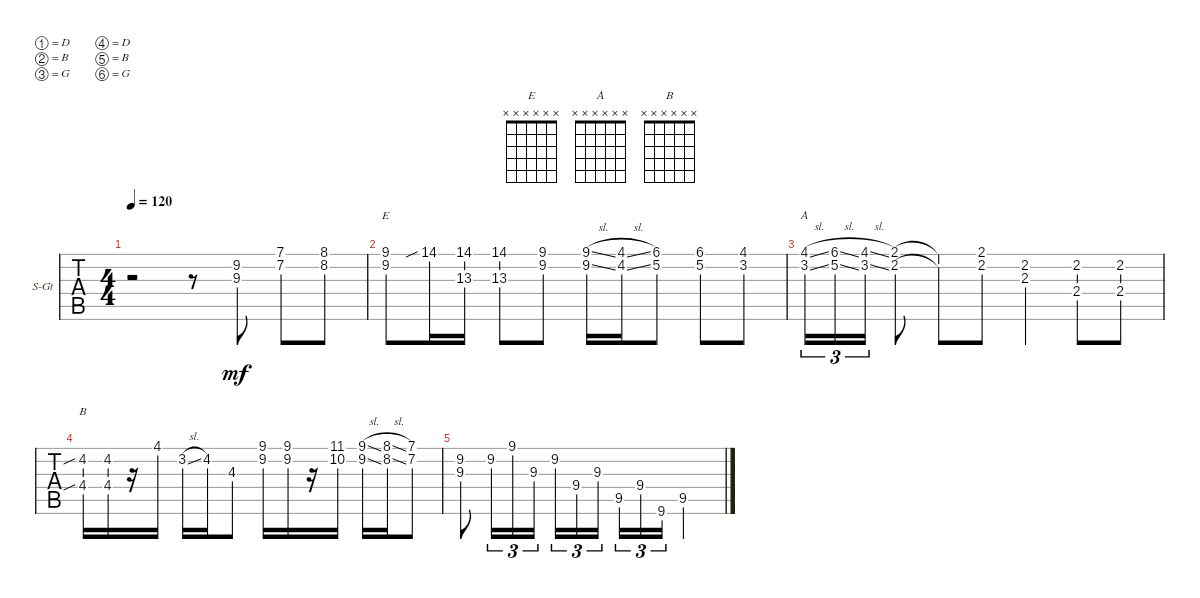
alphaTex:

\defaultSystemsLayout 4
\bracketExtendMode groupsimilarinstruments
\firstSystemTrackNameOrientation horizontal
\otherSystemsTrackNameOrientation horizontal
\track ("Steel Guitar" "S-Gt") {instrument acousticguitarsteel}
\staff {tabs}
\tuning (D4 B3 G3 D3 B2 G2)
\chord ("E" x x x x x x)
\chord ("A" x x x x x x)
\chord ("B" x x x x x x)
\ts (4 4)
\tempo 120
\clef g2
\ks c
r.2{dy mf instrument acousticguitarsteel} r.8 (9.2 9.3).8 (7.1 7.2).8 (8.1 8.2).8 |
(9.1 9.2).8{ch "E"} 14.1{sib}.16 (14.1 13.3).16 (13.3 14.1).8 (9.1 9.2).8 (9.1{sl} 9.2{sl}).16 (4.2{sl} 4.1{sl}).16 (6.1 5.2).8 (6.1 5.2).8 (4.1 3.2).8 |
(4.1{sl} 3.2{sl}).16{tu (3 2) ch "A"} (6.1{sl} 5.2{sl}).16{tu (3 2)} (4.1{sl} 3.2{sl}).16{tu (3 2)} (2.2 2.1).8 (2.1{t} 2.2{t}).8 (2.1 2.2).8 (2.2 2.3).4 (2.2 2.4).8 (2.2 2.4).8 |
(4.2{sib} 4.4{sib}).16{ch "B"} (4.4 4.2).16 r.16 4.1.16 3.2{sl}.16 4.2.16 4.3.8 (9.1 9.2).16 (9.1 9.2).16 r.16 (11.1 10.2).16 (9.1{sl} 9.2{sl}).16 (8.2{sl} 8.1{sl}).16 (7.1 7.2).8 |
(9.2 9.3).8 9.2.16{tu (3 2)} 9.1.16{tu (3 2)} 9.3.16{tu (3 2)} 9.2.16{tu (3 2)} 9.4.16{tu (3 2)} 9.3.16{tu (3 2)} 9.5.16{tu (3 2)} 9.4.16{tu (3 2)} 9.6.16{tu (3 2)} 9.5.2
